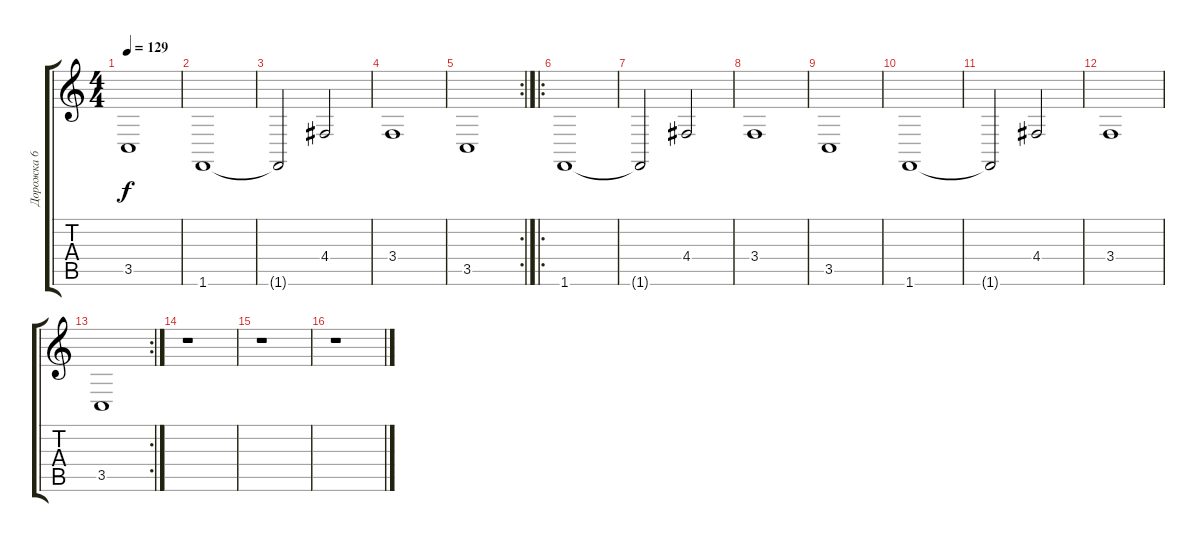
\track ("Дорожка 6" "Дорожка 6") {instrument bagpipe}
\staff {score tabs}
\tuning (E4 B3 G3 D3 A2 E2) {hide}
\ts (4 4)
\tempo 129
\clef g2
\ks c
3.5.1{dy f} |
1.6.1 |
1.6{t}.2 4.4.2 |
3.4.1 |
\rc 2
3.5.1 |
\ro
1.6.1 |
1.6{t}.2 4.4.2 |
3.4.1 |
3.5.1 |
1.6.1 |
1.6{t}.2 4.4.2 |
3.4.1 |
\rc 2
3.5.1 |
r.1 |
r.1 |
r.1
